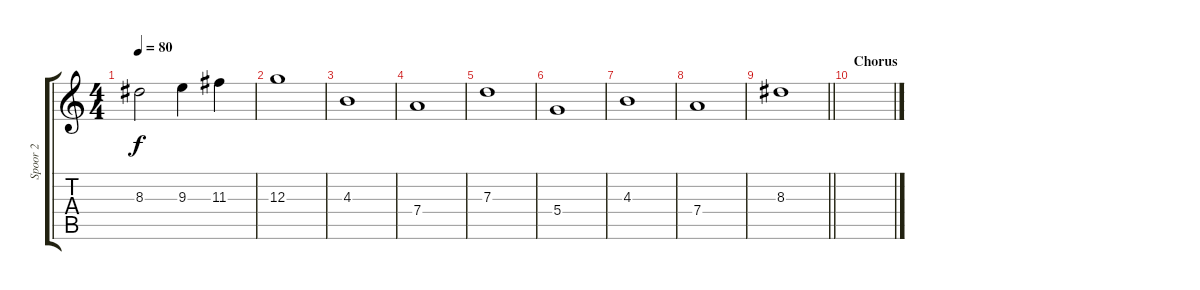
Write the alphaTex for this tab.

\track ("Spoor 2" "Spoor 2") {instrument electricguitarjazz}
\staff {score tabs}
\tuning (E4 B3 G3 D3 A2 E2) {hide}
\ts (4 4)
\tempo 80
\clef g2
\ks c
8.3.2{dy f} 9.3.4 11.3.4 |
12.3.1 |
4.3.1 |
7.4.1 |
7.3.1 |
5.4.1 |
4.3.1 |
7.4.1 |
\barLineRight lightlight
8.3.1 |
\section ("" "Chorus")
